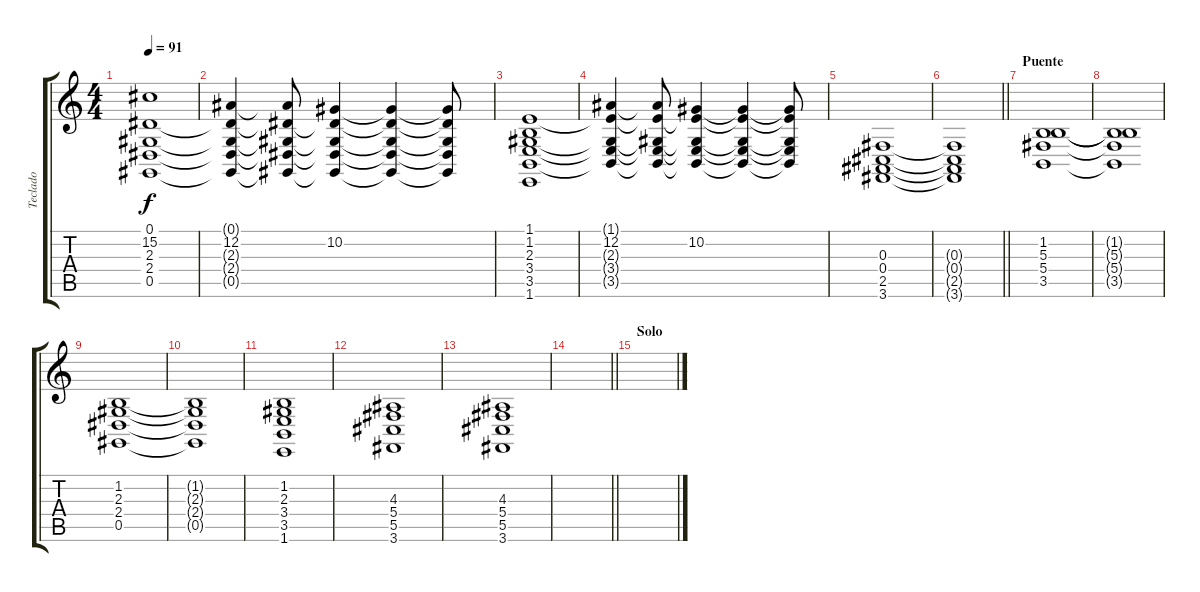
\track ("Teclado" "Teclado") {instrument pad7halo}
\staff {score tabs}
\tuning (Eb4 Bb3 Gb3 Db3 Ab2 Eb2) {hide}
\ts (4 4)
\tempo 91
\clef g2
\ks c
(0.1 15.2 2.3 2.4 0.5).1{dy f} |
(0.1{t} 12.2 2.3{t} 2.4{t} 0.5{t}).4 (0.1{t} 12.2{t} 2.3{t} 2.4{t} 0.5{t}).8 (0.1{t} 10.2 2.3{t} 2.4{t} 0.5{t}).4 (0.1{t} 10.2{t} 2.3{t} 2.4{t} 0.5{t}).4 (0.1{t} 10.2{t} 2.3{t} 2.4{t} 0.5{t}).8 |
(1.1 1.2 2.3 3.4 3.5 1.6).1 |
(1.1{t} 12.2 2.3{t} 3.4{t} 3.5{t}).4 (1.1{t} 12.2{t} 2.3{t} 3.4{t} 3.5{t}).8 (1.1{t} 10.2 2.3{t} 3.4{t} 3.5{t}).4 (1.1{t} 10.2{t} 2.3{t} 3.4{t} 3.5{t}).4 (1.1{t} 10.2{t} 2.3{t} 3.4{t} 3.5{t}).8 |
(0.3 0.4 2.5 3.6).1 |
\barLineRight lightlight
(0.3{t} 0.4{t} 2.5{t} 3.6{t}).1 |
\section ("" "Puente")
(1.2 5.3 5.4 3.5).1 |
(1.2{t} 5.3{t} 5.4{t} 3.5{t}).1 |
(1.2 2.3 2.4 0.5).1 |
(1.2{t} 2.3{t} 2.4{t} 0.5{t}).1 |
(1.2 2.3 3.4 3.5 1.6).1 |
(4.3 5.4 5.5 3.6).1 |
(4.3 5.4 5.5 3.6).1 |
\barLineRight lightlight
|
\section ("" "Solo")
